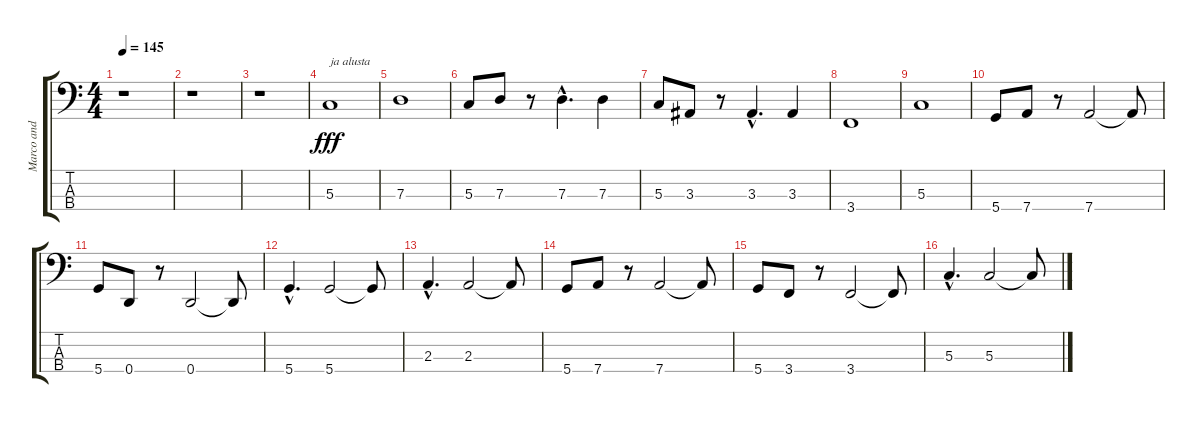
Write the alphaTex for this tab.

\track ("Marco and his bass" "Marco and ") {instrument electricbassfinger}
\staff {score tabs}
\tuning (F2 C2 G1 D1) {hide}
\ts (4 4)
\tempo 145
\clef f4
\ks c
r.1{dy fff} |
r.1 |
r.1 |
5.3.1{txt "ja alusta"} |
7.3.1 |
5.3.8 7.3.8 r.8 7.3{hac}.4{d} 7.3.4 |
5.3.8 3.3.8 r.8 3.3{hac}.4{d} 3.3.4 |
3.4.1 |
5.3.1 |
5.4.8 7.4.8 r.8 7.4.2 7.4{t}.8 |
5.4.8 0.4.8 r.8 0.4.2 0.4{t}.8 |
5.4{hac}.4{d} 5.4.2 5.4{t}.8 |
2.3{hac}.4{d} 2.3.2 2.3{t}.8 |
5.4.8 7.4.8 r.8 7.4.2 7.4{t}.8 |
5.4.8 3.4.8 r.8 3.4.2 3.4{t}.8 |
5.3{hac}.4{d} 5.3.2 5.3{t}.8
